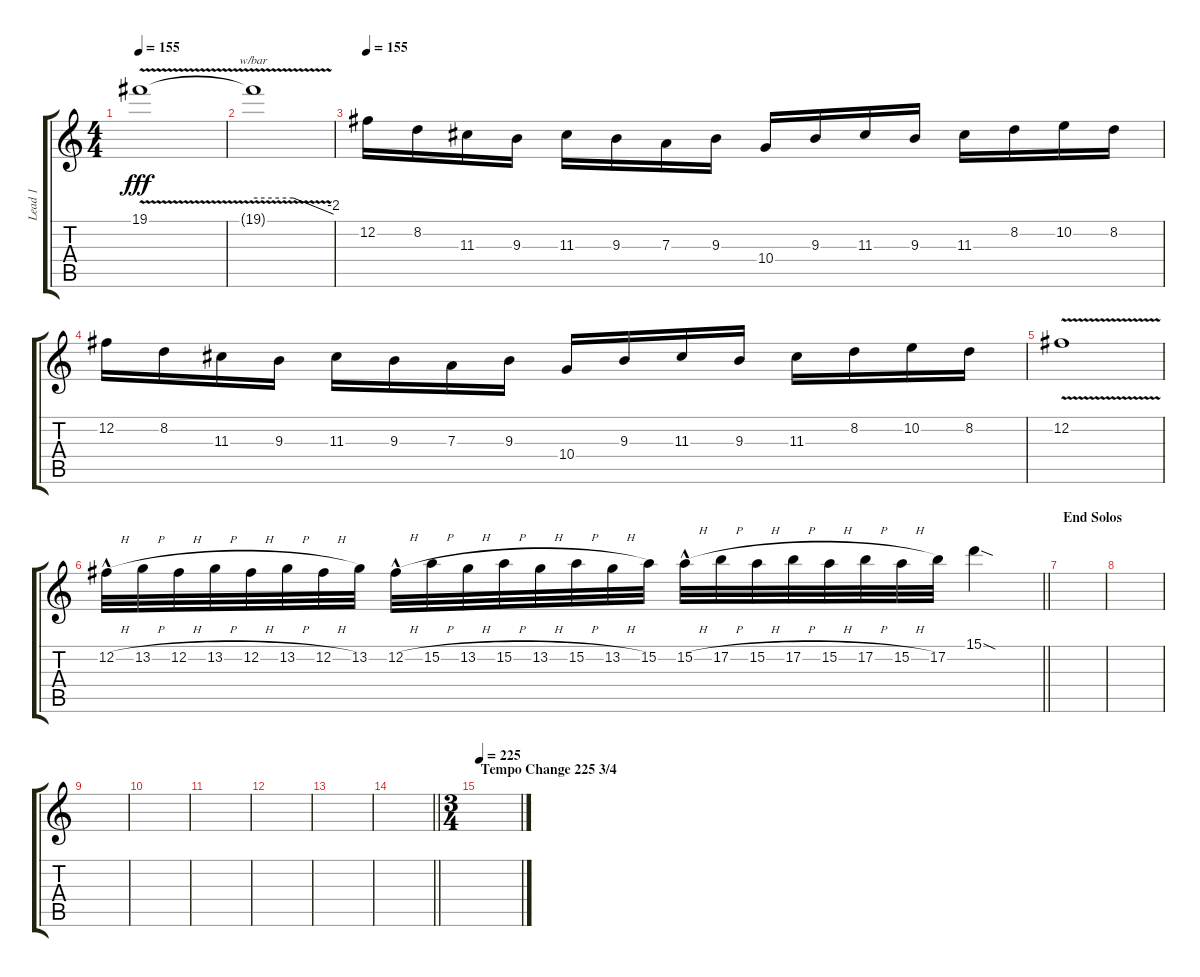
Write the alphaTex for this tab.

\track ("Lead 1" "Lead 1") {instrument distortionguitar}
\staff {score tabs}
\tuning (B3 Gb3 D3 A2 E2 B1) {hide}
\ts (4 4)
\tempo 155
\clef g2
\ks c
19.1{v}.1{dy fff} |
19.1{t}.1{tbe (custom default 0 0 30 0 60 -8)} |
\tempo 155
12.2.16 8.2.16 11.3.16 9.3.16 11.3.16 9.3.16 7.3.16 9.3.16 10.4.16 9.3.16 11.3.16 9.3.16 11.3.16 8.2.16 10.2.16 8.2.16 |
12.2.16 8.2.16 11.3.16 9.3.16 11.3.16 9.3.16 7.3.16 9.3.16 10.4.16 9.3.16 11.3.16 9.3.16 11.3.16 8.2.16 10.2.16 8.2.16 |
12.2{v}.1 |
\barLineRight lightlight
12.2{h hac}.32 13.2{h}.32 12.2{h}.32 13.2{h}.32 12.2{h}.32 13.2{h}.32 12.2{h}.32 13.2.32 12.2{h hac}.32 15.2{h}.32 13.2{h}.32 15.2{h}.32 13.2{h}.32 15.2{h}.32 13.2{h}.32 15.2.32 15.2{h hac}.32 17.2{h}.32 15.2{h}.32 17.2{h}.32 15.2{h}.32 17.2{h}.32 15.2{h}.32 17.2.32 15.1{sod}.4 |
\section ("" "End Solos")
|
|
|
|
|
|
|
\barLineRight lightlight
|
\ts (3 4)
\section ("" "Tempo Change 225 3/4")
\tempo 225
